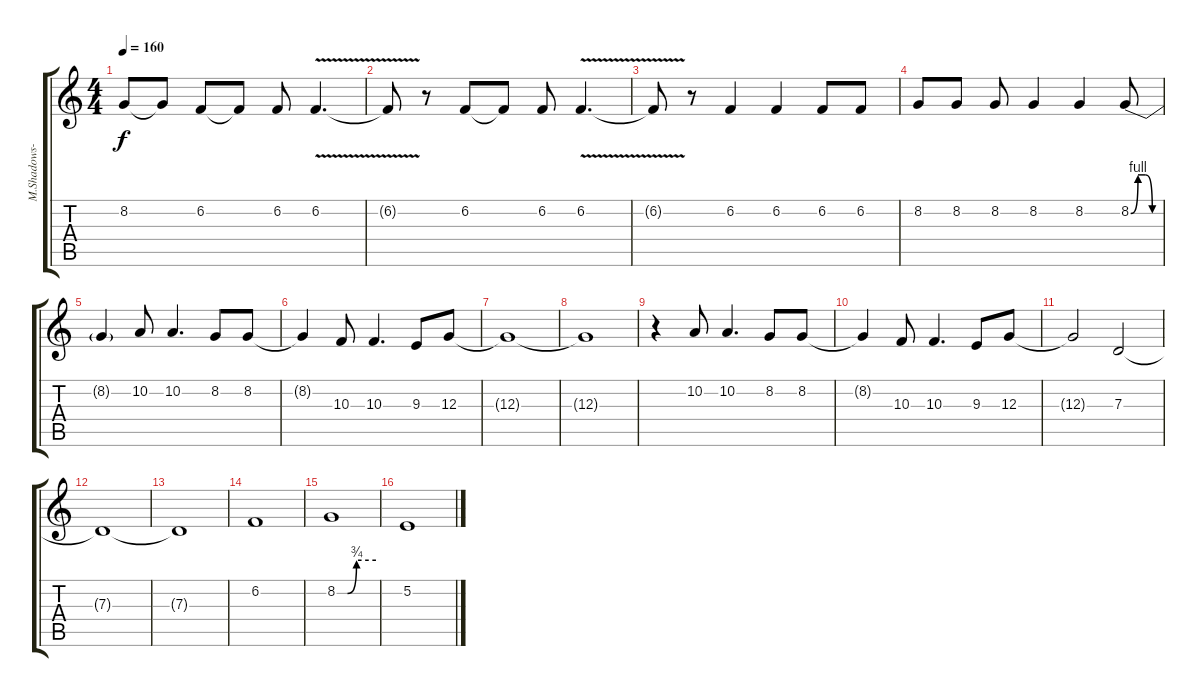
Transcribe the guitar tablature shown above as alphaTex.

\track ("M.Shadows-Vocals" "M.Shadows-") {instrument clarinet}
\staff {score tabs}
\tuning (E4 B3 G3 D3 A2 E2) {hide}
\ts (4 4)
\tempo 160
\clef g2
\ks c
8.2{t}.8{dy f} 8.2{t}.8 6.2.8 6.2{t}.8 6.2.8 6.2{v}.4{d} |
6.2{t}.8 r.8 6.2.8 6.2{t}.8 6.2.8 6.2{v}.4{d} |
6.2{t}.8 r.8 6.2.4 6.2.4 6.2.8 6.2.8 |
8.2.8 8.2.8 8.2.8 8.2.4 8.2.4 8.2{be (custom 0 0 15 4 30 4 45 0 60 0)}.8 |
8.2{t}.4 10.2.8 10.2.4{d} 8.2.8 8.2.8 |
8.2{t}.4 10.3.8 10.3.4{d} 9.3.8 12.3.8 |
12.3{t}.1 |
12.3{t}.1 |
r.4 10.2.8 10.2.4{d} 8.2.8 8.2.8 |
8.2{t}.4 10.3.8 10.3.4{d} 9.3.8 12.3.8 |
12.3{t}.2 7.3.2 |
7.3{t}.1 |
7.3{t}.1 |
6.2.1{volume 11} |
8.2{be (custom 0 0 16 0 30 3 60 3)}.1 |
5.2.1
